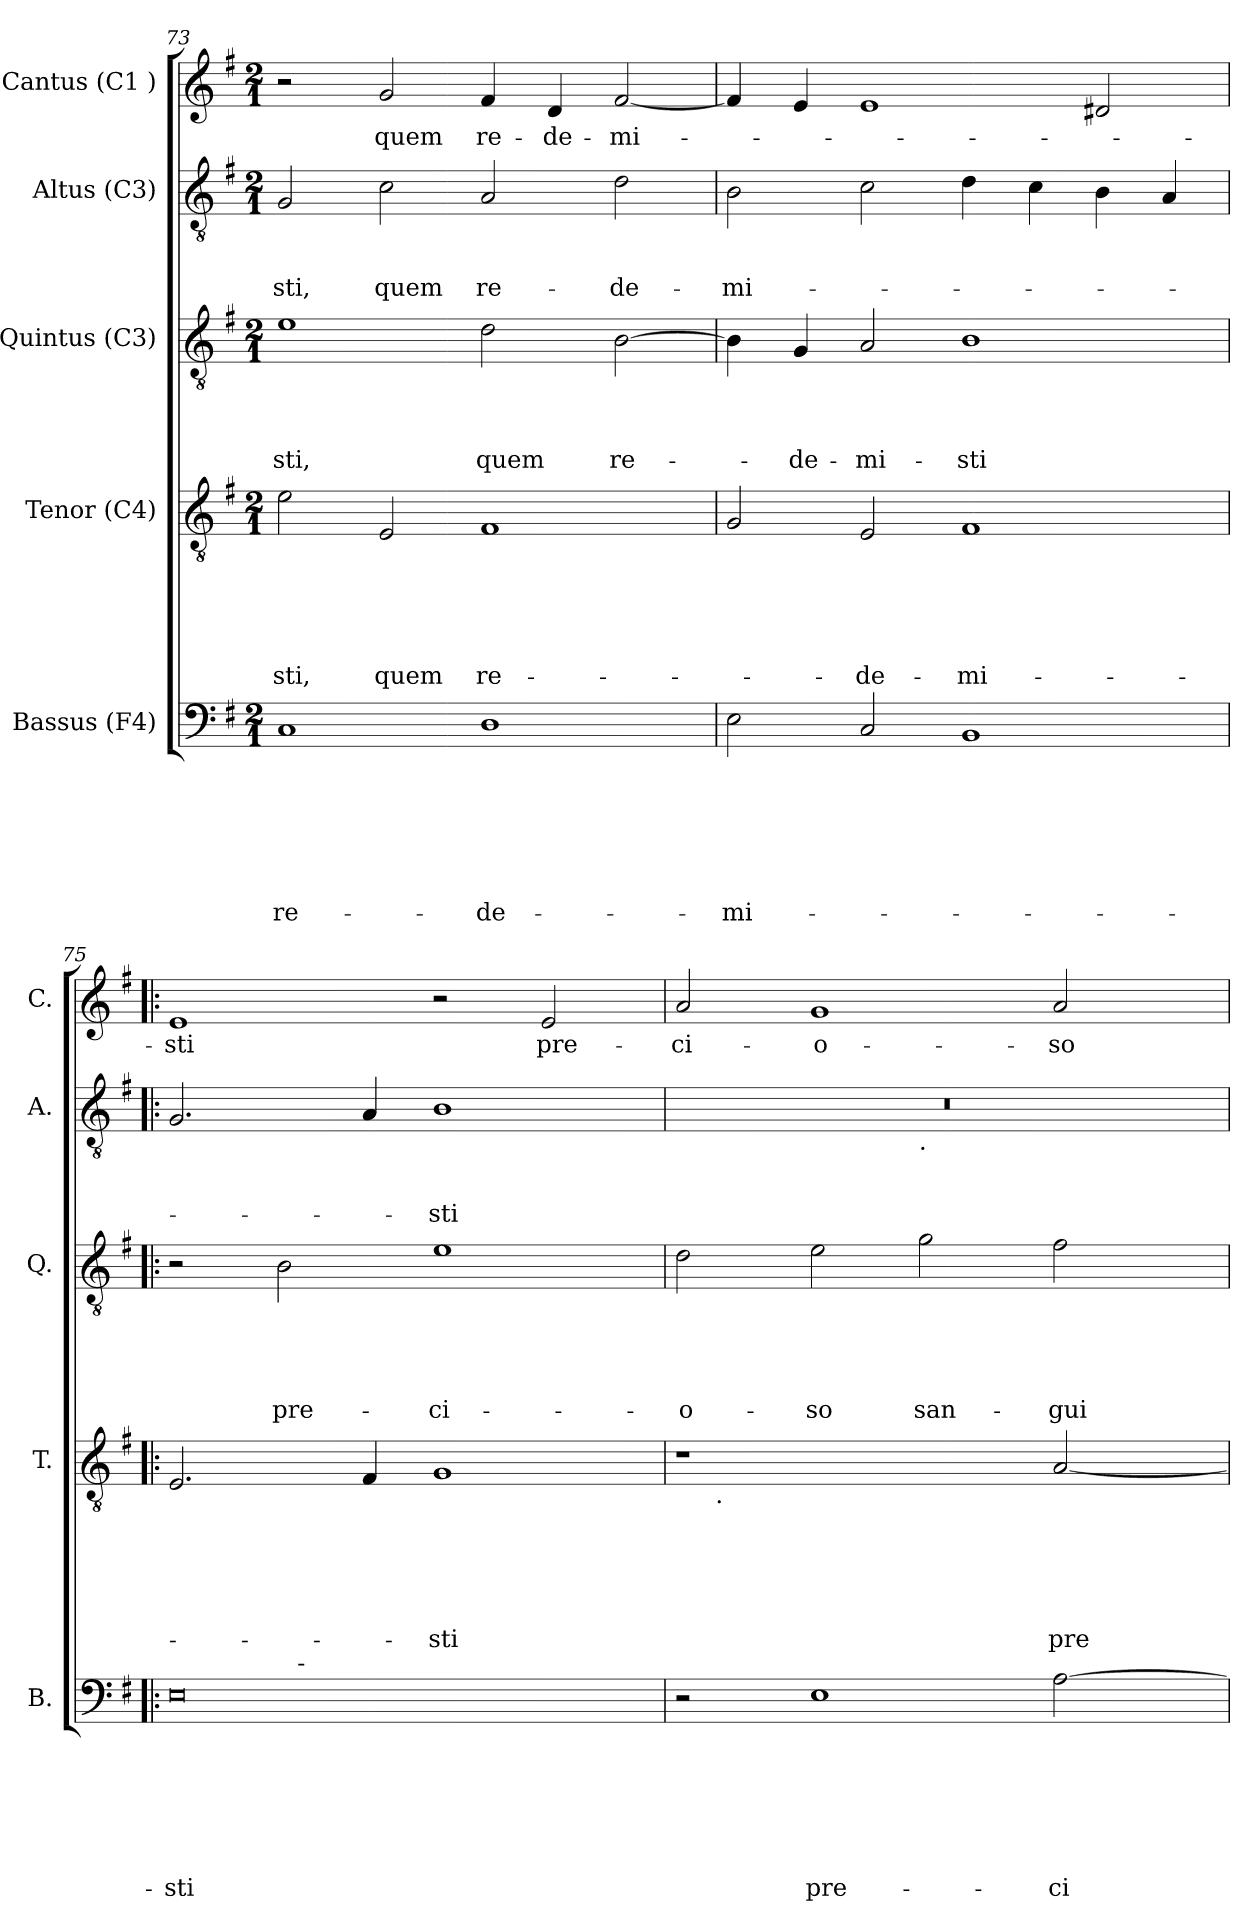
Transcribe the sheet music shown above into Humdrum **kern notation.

**kern	**text	**text	**text	**text	**text	**text	**text	**kern	**text	**text	**text	**text	**text	**text	**kern	**text	**text	**text	**text	**text	**kern	**text	**text	**text	**kern	**text
*part5	*part5	*part5	*part5	*part5	*part5	*part5	*part5	*part4	*part4	*part4	*part4	*part4	*part4	*part4	*part3	*part3	*part3	*part3	*part3	*part3	*part2	*part2	*part2	*part2	*part1	*part1
*staff5	*staff5	*staff5	*staff5	*staff5	*staff5	*staff5	*staff5	*staff4	*staff4	*staff4	*staff4	*staff4	*staff4	*staff4	*staff3	*staff3	*staff3	*staff3	*staff3	*staff3	*staff2	*staff2	*staff2	*staff2	*staff1	*staff1
*I"Bassus (F4)	*	*	*	*	*	*	*	*I"Tenor (C4)	*	*	*	*	*	*	*I"Quintus (C3)	*	*	*	*	*	*I"Altus (C3)	*	*	*	*I"Cantus (C1 )	*
*I'B.	*	*	*	*	*	*	*	*I'T.	*	*	*	*	*	*	*I'Q.	*	*	*	*	*	*I'A.	*	*	*	*I'C.	*
*clefF4	*	*	*	*	*	*	*	*clefGv2	*	*	*	*	*	*	*clefGv2	*	*	*	*	*	*clefGv2	*	*	*	*clefG2	*
*k[f#]	*	*	*	*	*	*	*	*k[f#]	*	*	*	*	*	*	*k[f#]	*	*	*	*	*	*k[f#]	*	*	*	*k[f#]	*
*G:	*	*	*	*	*	*	*	*G:	*	*	*	*	*	*	*G:	*	*	*	*	*	*G:	*	*	*	*G:	*
*M2/1	*	*	*	*	*	*	*	*M2/1	*	*	*	*	*	*	*M2/1	*	*	*	*	*	*M2/1	*	*	*	*M2/1	*
=73	=73	=73	=73	=73	=73	=73	=73	=73	=73	=73	=73	=73	=73	=73	=73	=73	=73	=73	=73	=73	=73	=73	=73	=73	=73	=73
!	!	!	!	!	!	!	!LO:LY:b	!	!	!	!	!	!	!LO:LY:b	!	!	!	!	!LO:LY:b	!	!	!	!	!LO:LY:b	!	!
1C	.	.	.	.	.	.	re-	2e\	.	.	.	.	.	-sti,	1e	.	.	.	-sti,	.	2G/	.	.	-sti,	2r	.
!	!	!	!	!	!	!	!	!	!	!	!	!	!	!LO:LY:b	!	!	!	!	!	!	!	!	!	!LO:LY:b	!	!LO:LY:b
.	.	.	.	.	.	.	.	2E/	.	.	.	.	.	quem	.	.	.	.	.	.	2c\	.	.	quem	2g/	quem
!	!	!	!	!	!	!	!LO:LY:b	!	!	!	!	!	!	!LO:LY:b	!	!	!	!	!LO:LY:b	!	!	!	!	!LO:LY:b	!	!LO:LY:b
1D	.	.	.	.	.	.	-de-	1F#	.	.	.	.	.	re-	2d\	.	.	.	quem	.	2A/	.	.	re-	4f#/	re-
!	!	!	!	!	!	!	!	!	!	!	!	!	!	!	!	!	!	!	!	!	!	!	!	!	!	!LO:LY:b
.	.	.	.	.	.	.	.	.	.	.	.	.	.	.	.	.	.	.	.	.	.	.	.	.	4d/	-de-
!	!	!	!	!	!	!	!	!	!	!	!	!	!	!	!	!	!	!	!LO:LY:b	!	!	!	!	!LO:LY:b	!	!LO:LY:b
.	.	.	.	.	.	.	.	.	.	.	.	.	.	.	[>2B\	.	.	.	re-	.	2d\	.	.	-de-	[<2f#/	-mi-
=74	=74	=74	=74	=74	=74	=74	=74	=74	=74	=74	=74	=74	=74	=74	=74	=74	=74	=74	=74	=74	=74	=74	=74	=74	=74	=74
!	!	!	!	!	!	!	!LO:LY:b	!	!	!	!	!	!	!	!	!	!	!	!	!	!	!	!	!LO:LY:b	!	!
2E\	.	.	.	.	.	.	-mi-	2G/	.	.	.	.	.	.	4B\]	.	.	.	.	.	2B\	.	.	-mi-	4f#/]	.
!	!	!	!	!	!	!	!	!	!	!	!	!	!	!	!	!	!	!	!LO:LY:b	!	!	!	!	!	!	!
.	.	.	.	.	.	.	.	.	.	.	.	.	.	.	4G/	.	.	.	-de-	.	.	.	.	.	4e/	.
!	!	!	!	!	!	!	!	!	!	!	!	!	!	!LO:LY:b	!	!	!	!	!LO:LY:b	!	!	!	!	!	!	!
2C/	.	.	.	.	.	.	.	2E/	.	.	.	.	.	-de-	2A/	.	.	.	-mi-	.	2c\	.	.	.	1e	.
!	!	!	!	!	!	!	!	!	!	!	!	!	!	!LO:LY:b	!	!	!	!	!LO:LY:b	!	!	!	!	!	!	!
1BB	.	.	.	.	.	.	.	1F#	.	.	.	.	.	-mi-	1B	.	.	.	-sti	.	4d\	.	.	.	.	.
.	.	.	.	.	.	.	.	.	.	.	.	.	.	.	.	.	.	.	.	.	4c\	.	.	.	.	.
.	.	.	.	.	.	.	.	.	.	.	.	.	.	.	.	.	.	.	.	.	4B\	.	.	.	2d#/	.
.	.	.	.	.	.	.	.	.	.	.	.	.	.	.	.	.	.	.	.	.	4A/	.	.	.	.	.
!!LO:PB:g=z
=75!|:	=75!|:	=75!|:	=75!|:	=75!|:	=75!|:	=75!|:	=75!|:	=75!|:	=75!|:	=75!|:	=75!|:	=75!|:	=75!|:	=75!|:	=75!|:	=75!|:	=75!|:	=75!|:	=75!|:	=75!|:	=75!|:	=75!|:	=75!|:	=75!|:	=75!|:	=75!|:
!	!	!	!	!	!	!	!LO:LY:b:rj	!	!	!	!	!	!	!	!	!	!	!	!	!	!	!	!	!	!	!LO:LY:b
*^	*	*	*	*	*	*	*	*	*	*	*	*	*	*	*	*	*	*	*	*	*	*	*	*	*	*
0E	2ryy	.	.	.	.	.	.	-sti	2.E/	.	.	.	.	.	.	2r	.	.	.	.	.	2.G/	.	.	.	1e	-sti
!	!	!	!	!	!	!	!	!	!	!	!	!	!	!	!	!	!	!	!	!	!LO:LY:b	!	!	!	!	!	!
.	32ryy	.	.	.	.	.	.	.	.	.	.	.	.	.	.	2B\	.	.	.	.	pre-	.	.	.	.	.	.
!	!LO:TX:a:t=-	!	!	!	!	!	!	!	!	!	!	!	!	!	!	!	!	!	!	!	!	!	!	!	!	!	!
.	1ryy	.	.	.	.	.	.	.	.	.	.	.	.	.	.	.	.	.	.	.	.	.	.	.	.	.	.
.	.	.	.	.	.	.	.	.	4F#/	.	.	.	.	.	.	.	.	.	.	.	.	4A/	.	.	.	.	.
!	!	!	!	!	!	!	!	!	!	!	!	!	!	!	!LO:LY:b	!	!	!	!	!	!LO:LY:b	!	!	!	!LO:LY:b	!	!
.	.	.	.	.	.	.	.	.	1G	.	.	.	.	.	-sti	1e	.	.	.	.	-ci-	1B	.	.	-sti	2r	.
!	!	!	!	!	!	!	!	!	!	!	!	!	!	!	!	!	!	!	!	!	!	!	!	!	!	!	!LO:LY:b
.	.	.	.	.	.	.	.	.	.	.	.	.	.	.	.	.	.	.	.	.	.	.	.	.	.	2e/	pre-
.	4...ryy	.	.	.	.	.	.	.	.	.	.	.	.	.	.	.	.	.	.	.	.	.	.	.	.	.	.
=76	=76	=76	=76	=76	=76	=76	=76	=76	=76	=76	=76	=76	=76	=76	=76	=76	=76	=76	=76	=76	=76	=76	=76	=76	=76	=76	=76
!	!	!	!	!	!	!	!	!	!	!	!	!	!	!	!	!	!	!	!	!	!LO:LY:b	!	!	!	!	!	!LO:LY:b
*v	*v	*	*	*	*	*	*	*	*^	*	*	*	*	*	*	*	*	*	*	*	*	*^	*	*	*	*	*
2r	.	.	.	.	.	.	.	1r	16.ryy	.	.	.	.	.	.	2d\	.	.	.	.	-o-	0r	1ryy	.	.	.	2a/	-ci-
!	!	!	!	!	!	!	!	!	!LO:TX:b:t=.	!	!	!	!	!	!	!	!	!	!	!	!	!	!	!	!	!	!	!
.	.	.	.	.	.	.	.	.	1ryy	.	.	.	.	.	.	.	.	.	.	.	.	.	.	.	.	.	.	.
!	!	!	!	!	!	!	!LO:LY:b	!	!	!	!	!	!	!	!	!	!	!	!	!	!LO:LY:b	!	!	!	!	!	!	!LO:LY:b:rj
1E	.	.	.	.	.	.	pre-	.	.	.	.	.	.	.	.	2e\	.	.	.	.	-so	.	.	.	.	.	1g	-o-
!	!	!	!	!	!	!	!	!	!	!	!	!	!	!	!	!	!	!	!	!	!	!	!LO:TX:b:t=.	!	!	!	!	!
!	!	!	!	!	!	!	!	!	!	!	!	!	!	!	!	!	!	!	!	!	!LO:LY:b	!	!	!	!	!	!	!
.	.	.	.	.	.	.	.	2ryy	.	.	.	.	.	.	.	2g\	.	.	.	.	san-	.	1ryy	.	.	.	.	.
.	.	.	.	.	.	.	.	.	2ryy	.	.	.	.	.	.	.	.	.	.	.	.	.	.	.	.	.	.	.
!	!	!	!	!	!	!	!LO:LY:b	!	!	!	!	!	!	!	!LO:LY:b	!	!	!	!	!	!LO:LY:b	!	!	!	!	!	!	!LO:LY:b
[>2A\	.	.	.	.	.	.	-ci-	[<2A/	.	.	.	.	.	.	pre-	2f#\	.	.	.	.	-gui-	.	.	.	.	.	2a/	-so
.	.	.	.	.	.	.	.	.	4ryy	.	.	.	.	.	.	.	.	.	.	.	.	.	.	.	.	.	.	.
.	.	.	.	.	.	.	.	.	8ryy	.	.	.	.	.	.	.	.	.	.	.	.	.	.	.	.	.	.	.
.	.	.	.	.	.	.	.	.	32ryy	.	.	.	.	.	.	.	.	.	.	.	.	.	.	.	.	.	.	.
*	*	*	*	*	*	*	*	*v	*v	*	*	*	*	*	*	*	*	*	*	*	*	*v	*v	*	*	*	*	*
=	=	=	=	=	=	=	=	=	=	=	=	=	=	=	=	=	=	=	=	=	=	=	=	=	=	=
*-	*-	*-	*-	*-	*-	*-	*-	*-	*-	*-	*-	*-	*-	*-	*-	*-	*-	*-	*-	*-	*-	*-	*-	*-	*-	*-
